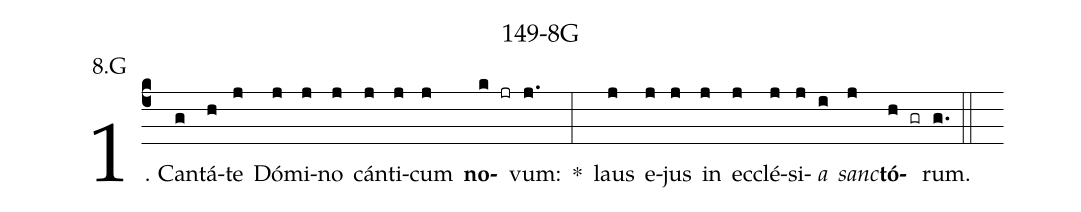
name: 149-8G;
annotation: 8.G;
%%
(c4)1. Can(g)tá(h)te(j) Dó(j)mi(j)no(j) cán(j)ti(j)cum(j) <b>no</b>(k jr)vum:(j.) *(:) laus(j) e(j)jus(j) in(j) ec(j)clé(j)si(j)<i>a</i>(i) <i>sanc</i>(j)<b>tó</b>(h gr)rum.(g.) (::)
